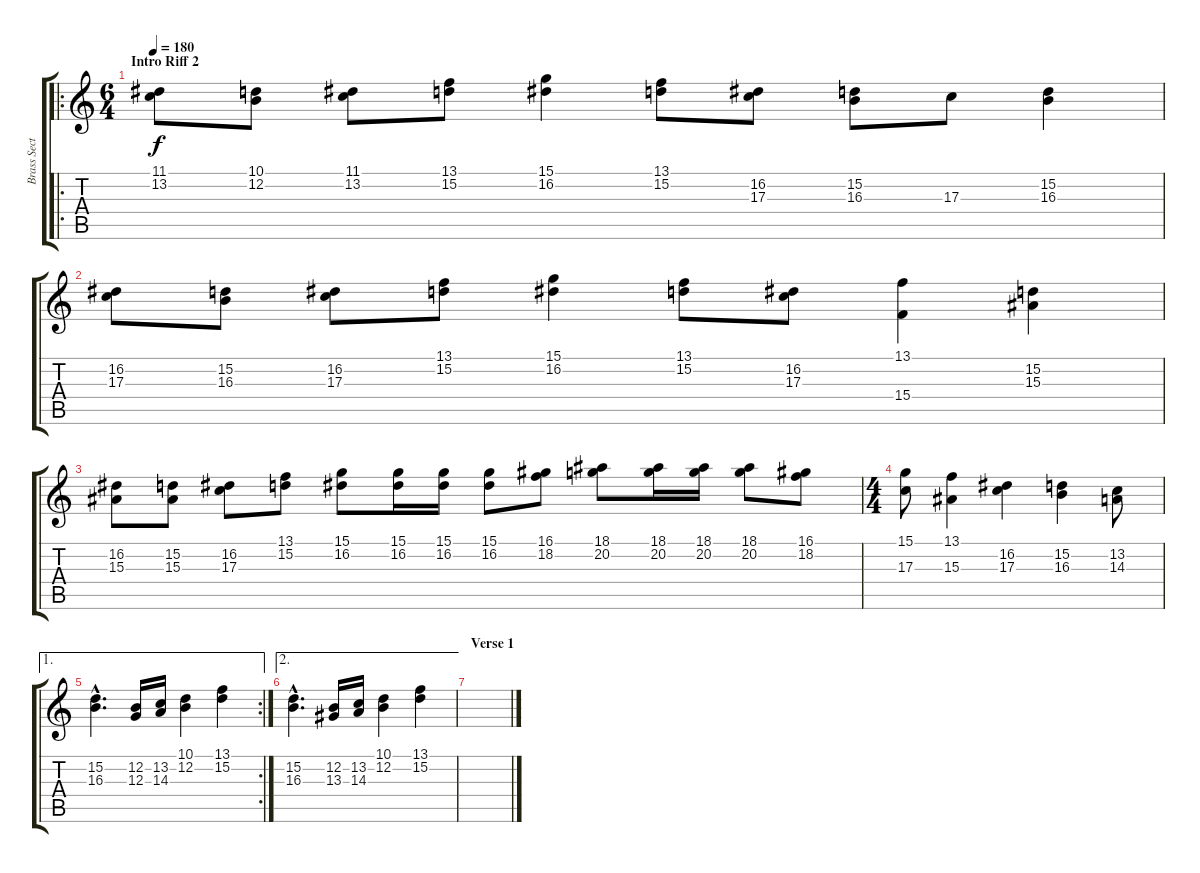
\track ("Brass Section 1" "Brass Sect") {instrument brasssection}
\staff {score tabs}
\tuning (E4 B3 G3 D3 A2 E2) {hide}
\ro
\ts (6 4)
\section ("" "Intro Riff 2")
\tempo 180
\clef g2
\ks c
(11.1 13.2).8{dy f} (10.1 12.2).8 (11.1 13.2).8 (13.1 15.2).8 (15.1 16.2).4 (13.1 15.2).8 (16.2 17.3).8 (15.2 16.3).8 17.3.8 (15.2 16.3).4 |
(16.2 17.3).8 (15.2 16.3).8 (16.2 17.3).8 (13.1 15.2).8 (15.1 16.2).4 (13.1 15.2).8 (16.2 17.3).8 (13.1 15.4).4 (15.2 15.3).4 |
(16.2 15.3).8 (15.2 15.3).8 (16.2 17.3).8 (13.1 15.2).8 (15.1 16.2).8 (15.1 16.2).16 (15.1 16.2).16 (15.1 16.2).8 (16.1 18.2).8 (18.1 20.2).8 (18.1 20.2).16 (18.1 20.2).16 (18.1 20.2).8 (16.1 18.2).8 |
\ts (4 4)
(15.1 17.3).8 (13.1 15.3).4 (16.2 17.3).4 (15.2 16.3).4 (13.2 14.3).8 |
\ae 1
\rc 2
(15.2{hac} 16.3{hac}).4{d} (12.2 12.3).16 (13.2 14.3).16 (10.1 12.2).4 (13.1 15.2).4 |
\ae 2
(15.2{hac} 16.3{hac}).4{d} (12.2 13.3).16 (13.2 14.3).16 (10.1 12.2).4 (13.1 15.2).4 |
\section ("" "Verse 1")
